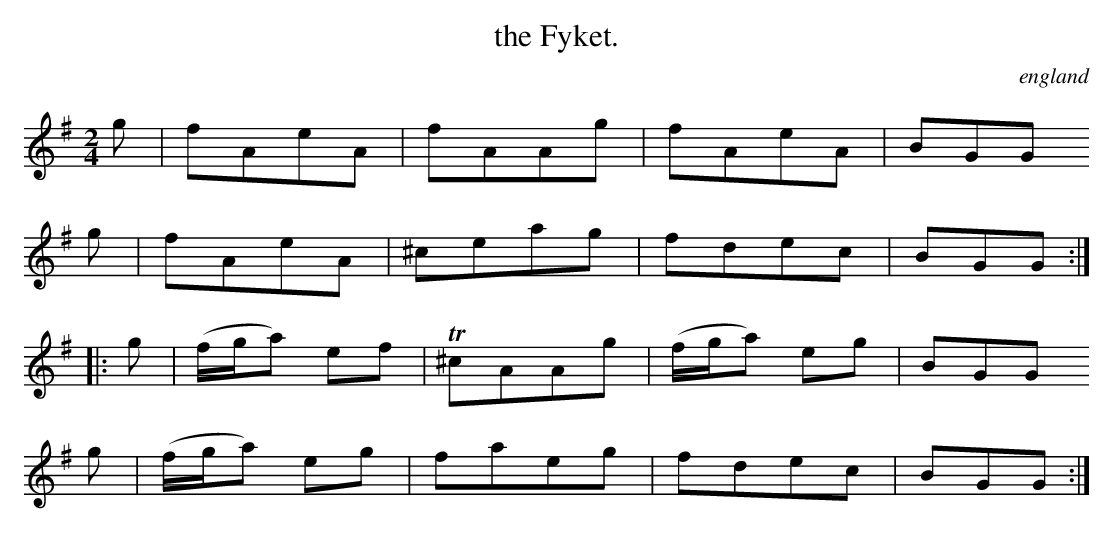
X:1
T:the Fyket.
O:england
M:2/4
L:1/8
K:G
g| fAeA     |  fAAg| fAeA     |BGG
g| fAeA     | ^ceag| fdec     |BGG::
g|(f/g/a) ef|T^cAAg|(f/g/a) eg|BGG
g|(f/g/a) eg|  faeg| fdec     |BGG:|
